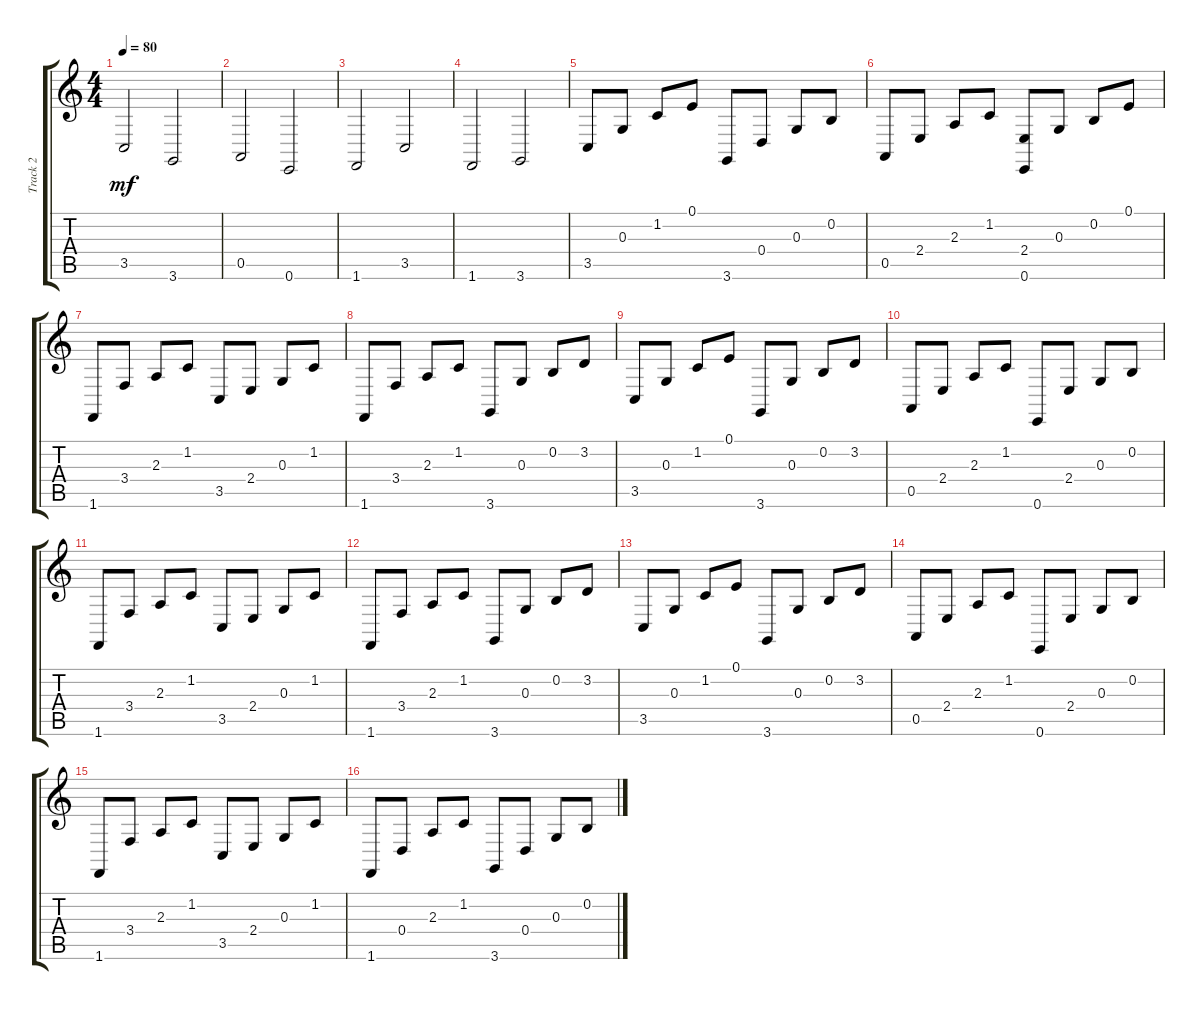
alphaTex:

\track ("Track 2" "Track 2") {instrument acousticgrandpiano}
\staff {score tabs}
\tuning (E4 B3 G3 D3 A2 E2) {hide}
\ts (4 4)
\tempo 80
\clef g2
\ks c
3.5.2{dy mf} 3.6.2 |
0.5.2 0.6.2 |
1.6.2 3.5.2 |
1.6.2 3.6.2 |
3.5.8 0.3.8 1.2.8 0.1.8 3.6.8 0.4.8 0.3.8 0.2.8 |
0.5.8 2.4.8 2.3.8 1.2.8 (2.4 0.6).8 0.3.8 0.2.8 0.1.8 |
1.6.8 3.4.8 2.3.8 1.2.8 3.5.8 2.4.8 0.3.8 1.2.8 |
1.6.8 3.4.8 2.3.8 1.2.8 3.6.8 0.3.8 0.2.8 3.2.8 |
3.5.8 0.3.8 1.2.8 0.1.8 3.6.8 0.3.8 0.2.8 3.2.8 |
0.5.8 2.4.8 2.3.8 1.2.8 0.6.8 2.4.8 0.3.8 0.2.8 |
1.6.8 3.4.8 2.3.8 1.2.8 3.5.8 2.4.8 0.3.8 1.2.8 |
1.6.8 3.4.8 2.3.8 1.2.8 3.6.8 0.3.8 0.2.8 3.2.8 |
3.5.8{volume 10} 0.3.8 1.2.8 0.1.8 3.6.8 0.3.8 0.2.8 3.2.8 |
0.5.8 2.4.8 2.3.8 1.2.8 0.6.8 2.4.8 0.3.8 0.2.8 |
1.6.8 3.4.8 2.3.8 1.2.8 3.5.8 2.4.8 0.3.8 1.2.8 |
1.6.8 0.4.8 2.3.8 1.2.8 3.6.8 0.4.8 0.3.8 0.2.8
